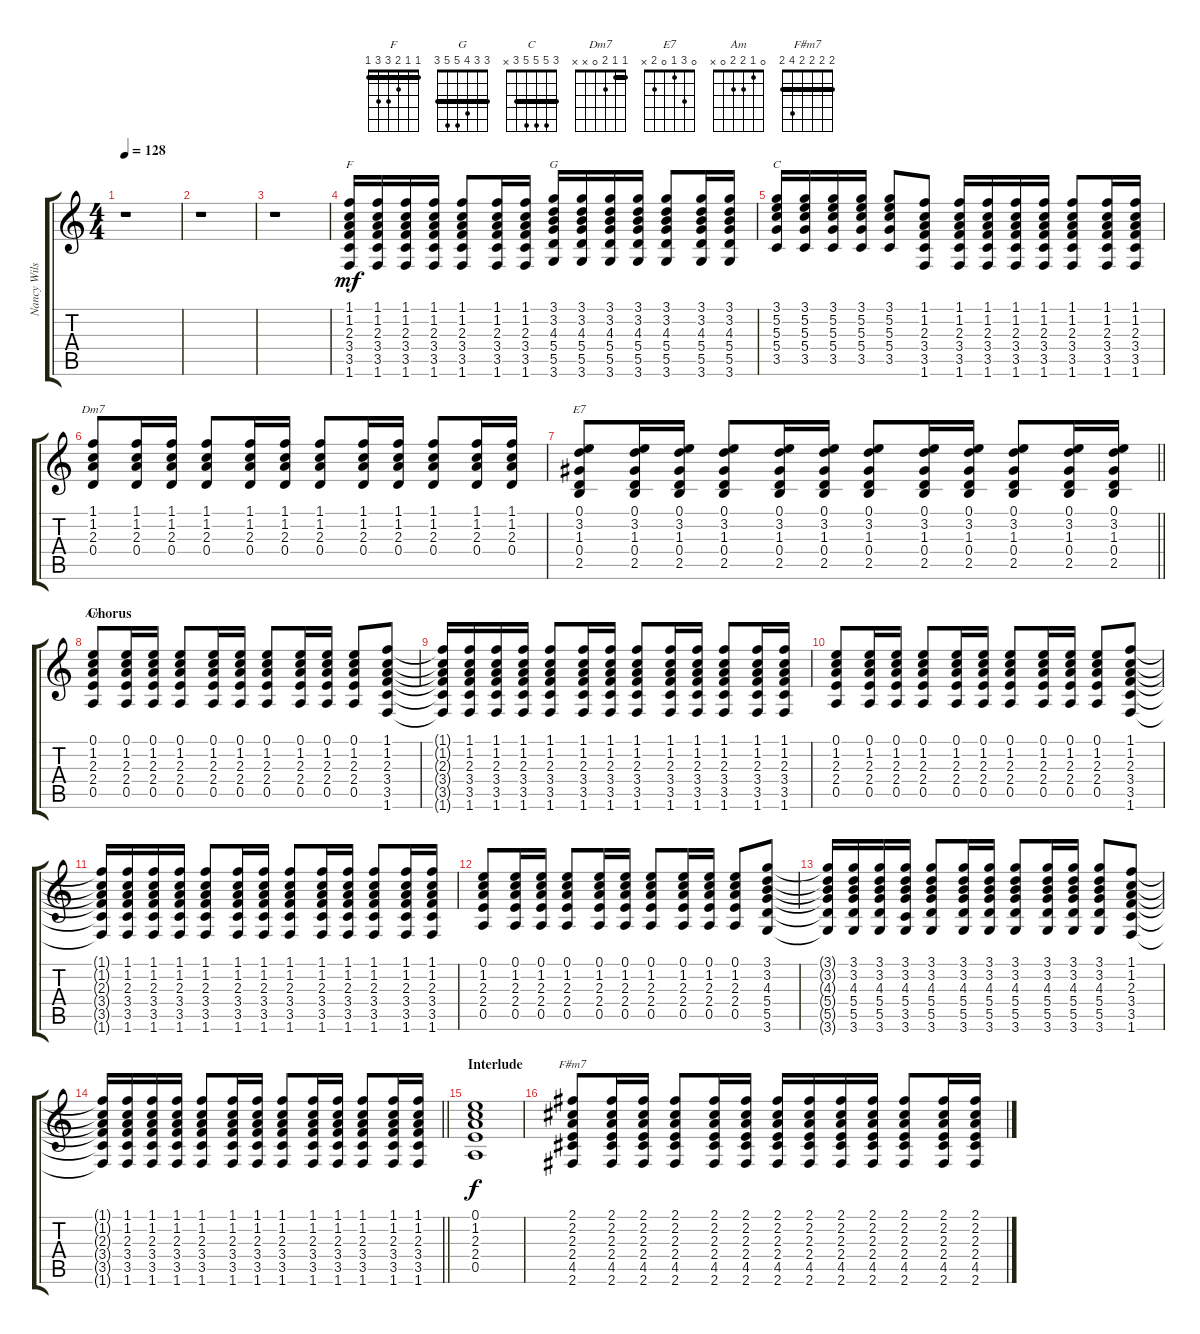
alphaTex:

\track ("Nancy Wilson" "Nancy Wils") {instrument acousticguitarsteel}
\staff {score tabs}
\tuning (E4 B3 G3 D3 A2 E2) {hide}
\chord ("F" 1 1 2 3 3 1) {barre 1}
\chord ("G" 3 3 4 5 5 3) {barre 3}
\chord ("C" 3 5 5 5 3 x) {barre 3}
\chord ("Dm7" 1 1 2 0 x x) {barre 1}
\chord ("E7" 0 3 1 0 2 x)
\chord ("Am" 0 1 2 2 0 x)
\chord ("F#m7" 2 2 2 2 4 2) {barre 2}
\ts (4 4)
\tempo 128
\clef g2
\ks c
r.1{dy mf} |
r.1 |
r.1 |
(1.1 1.2 2.3 3.4 3.5 1.6).16{ch "F"} (1.1 1.2 2.3 3.4 3.5 1.6).16 (1.1 1.2 2.3 3.4 3.5 1.6).16 (1.1 1.2 2.3 3.4 3.5 1.6).16 (1.1 1.2 2.3 3.4 3.5 1.6).8 (1.1 1.2 2.3 3.4 3.5 1.6).16 (1.1 1.2 2.3 3.4 3.5 1.6).16 (3.1 3.2 4.3 5.4 5.5 3.6).16{ch "G"} (3.1 3.2 4.3 5.4 5.5 3.6).16 (3.1 3.2 4.3 5.4 5.5 3.6).16 (3.1 3.2 4.3 5.4 5.5 3.6).16 (3.1 3.2 4.3 5.4 5.5 3.6).8 (3.1 3.2 4.3 5.4 5.5 3.6).16 (3.1 3.2 4.3 5.4 5.5 3.6).16 |
(3.1 5.2 5.3 5.4 3.5).16{ch "C"} (3.1 5.2 5.3 5.4 3.5).16 (3.1 5.2 5.3 5.4 3.5).16 (3.1 5.2 5.3 5.4 3.5).16 (3.1 5.2 5.3 5.4 3.5).8 (1.1 1.2 2.3 3.4 3.5 1.6).8 (1.1 1.2 2.3 3.4 3.5 1.6).16 (1.1 1.2 2.3 3.4 3.5 1.6).16 (1.1 1.2 2.3 3.4 3.5 1.6).16 (1.1 1.2 2.3 3.4 3.5 1.6).16 (1.1 1.2 2.3 3.4 3.5 1.6).8 (1.1 1.2 2.3 3.4 3.5 1.6).16 (1.1 1.2 2.3 3.4 3.5 1.6).16 |
(1.1 1.2 2.3 0.4).8{ch "Dm7"} (1.1 1.2 2.3 0.4).16 (1.1 1.2 2.3 0.4).16 (1.1 1.2 2.3 0.4).8 (1.1 1.2 2.3 0.4).16 (1.1 1.2 2.3 0.4).16 (1.1 1.2 2.3 0.4).8 (1.1 1.2 2.3 0.4).16 (1.1 1.2 2.3 0.4).16 (1.1 1.2 2.3 0.4).8 (1.1 1.2 2.3 0.4).16 (1.1 1.2 2.3 0.4).16 |
\barLineRight lightlight
(0.1 3.2 1.3 0.4 2.5).8{ch "E7"} (0.1 3.2 1.3 0.4 2.5).16 (0.1 3.2 1.3 0.4 2.5).16 (0.1 3.2 1.3 0.4 2.5).8 (0.1 3.2 1.3 0.4 2.5).16 (0.1 3.2 1.3 0.4 2.5).16 (0.1 3.2 1.3 0.4 2.5).8 (0.1 3.2 1.3 0.4 2.5).16 (0.1 3.2 1.3 0.4 2.5).16 (0.1 3.2 1.3 0.4 2.5).8 (0.1 3.2 1.3 0.4 2.5).16 (0.1 3.2 1.3 0.4 2.5).16 |
\section ("" "Chorus")
(0.1 1.2 2.3 2.4 0.5).8{ch "Am"} (0.1 1.2 2.3 2.4 0.5).16 (0.1 1.2 2.3 2.4 0.5).16 (0.1 1.2 2.3 2.4 0.5).8 (0.1 1.2 2.3 2.4 0.5).16 (0.1 1.2 2.3 2.4 0.5).16 (0.1 1.2 2.3 2.4 0.5).8 (0.1 1.2 2.3 2.4 0.5).16 (0.1 1.2 2.3 2.4 0.5).16 (0.1 1.2 2.3 2.4 0.5).8 (1.1 1.2 2.3 3.4 3.5 1.6).8 |
(1.1{t} 1.2{t} 2.3{t} 3.4{t} 3.5{t} 1.6{t}).16 (1.1 1.2 2.3 3.4 3.5 1.6).16 (1.1 1.2 2.3 3.4 3.5 1.6).16 (1.1 1.2 2.3 3.4 3.5 1.6).16 (1.1 1.2 2.3 3.4 3.5 1.6).8 (1.1 1.2 2.3 3.4 3.5 1.6).16 (1.1 1.2 2.3 3.4 3.5 1.6).16 (1.1 1.2 2.3 3.4 3.5 1.6).8 (1.1 1.2 2.3 3.4 3.5 1.6).16 (1.1 1.2 2.3 3.4 3.5 1.6).16 (1.1 1.2 2.3 3.4 3.5 1.6).8 (1.1 1.2 2.3 3.4 3.5 1.6).16 (1.1 1.2 2.3 3.4 3.5 1.6).16 |
(0.1 1.2 2.3 2.4 0.5).8 (0.1 1.2 2.3 2.4 0.5).16 (0.1 1.2 2.3 2.4 0.5).16 (0.1 1.2 2.3 2.4 0.5).8 (0.1 1.2 2.3 2.4 0.5).16 (0.1 1.2 2.3 2.4 0.5).16 (0.1 1.2 2.3 2.4 0.5).8 (0.1 1.2 2.3 2.4 0.5).16 (0.1 1.2 2.3 2.4 0.5).16 (0.1 1.2 2.3 2.4 0.5).8 (1.1 1.2 2.3 3.4 3.5 1.6).8 |
(1.1{t} 1.2{t} 2.3{t} 3.4{t} 3.5{t} 1.6{t}).16 (1.1 1.2 2.3 3.4 3.5 1.6).16 (1.1 1.2 2.3 3.4 3.5 1.6).16 (1.1 1.2 2.3 3.4 3.5 1.6).16 (1.1 1.2 2.3 3.4 3.5 1.6).8 (1.1 1.2 2.3 3.4 3.5 1.6).16 (1.1 1.2 2.3 3.4 3.5 1.6).16 (1.1 1.2 2.3 3.4 3.5 1.6).8 (1.1 1.2 2.3 3.4 3.5 1.6).16 (1.1 1.2 2.3 3.4 3.5 1.6).16 (1.1 1.2 2.3 3.4 3.5 1.6).8 (1.1 1.2 2.3 3.4 3.5 1.6).16 (1.1 1.2 2.3 3.4 3.5 1.6).16 |
(0.1 1.2 2.3 2.4 0.5).8 (0.1 1.2 2.3 2.4 0.5).16 (0.1 1.2 2.3 2.4 0.5).16 (0.1 1.2 2.3 2.4 0.5).8 (0.1 1.2 2.3 2.4 0.5).16 (0.1 1.2 2.3 2.4 0.5).16 (0.1 1.2 2.3 2.4 0.5).8 (0.1 1.2 2.3 2.4 0.5).16 (0.1 1.2 2.3 2.4 0.5).16 (0.1 1.2 2.3 2.4 0.5).8 (3.1 3.2 4.3 5.4 5.5 3.6).8 |
(3.1{t} 3.2{t} 4.3{t} 5.4{t} 5.5{t} 3.6{t}).16 (3.1 3.2 4.3 5.4 5.5 3.6).16 (3.1 3.2 4.3 5.4 5.5 3.6).16 (3.1 3.2 4.3 5.4 3.5 3.6).16 (3.1 3.2 4.3 5.4 5.5 3.6).8 (3.1 3.2 4.3 5.4 5.5 3.6).16 (3.1 3.2 4.3 5.4 5.5 3.6).16 (3.1 3.2 4.3 5.4 5.5 3.6).8 (3.1 3.2 4.3 5.4 5.5 3.6).16 (3.1 3.2 4.3 5.4 5.5 3.6).16 (3.1 3.2 4.3 5.4 5.5 3.6).8 (1.1 1.2 2.3 3.4 3.5 1.6).8 |
\barLineRight lightlight
(1.1{t} 1.2{t} 2.3{t} 3.4{t} 3.5{t} 1.6{t}).16 (1.1 1.2 2.3 3.4 3.5 1.6).16 (1.1 1.2 2.3 3.4 3.5 1.6).16 (1.1 1.2 2.3 3.4 3.5 1.6).16 (1.1 1.2 2.3 3.4 3.5 1.6).8 (1.1 1.2 2.3 3.4 3.5 1.6).16 (1.1 1.2 2.3 3.4 3.5 1.6).16 (1.1 1.2 2.3 3.4 3.5 1.6).8 (1.1 1.2 2.3 3.4 3.5 1.6).16 (1.1 1.2 2.3 3.4 3.5 1.6).16 (1.1 1.2 2.3 3.4 3.5 1.6).8 (1.1 1.2 2.3 3.4 3.5 1.6).16 (1.1 1.2 2.3 3.4 3.5 1.6).16 |
\section ("" "Interlude")
(0.1 1.2 2.3 2.4 0.5).1{dy f} |
(2.1 2.2 2.3 2.4 4.5 2.6).8{ch "F#m7"} (2.1 2.2 2.3 2.4 4.5 2.6).16 (2.1 2.2 2.3 2.4 4.5 2.6).16 (2.1 2.2 2.3 2.4 4.5 2.6).8 (2.1 2.2 2.3 2.4 4.5 2.6).16 (2.1 2.2 2.3 2.4 4.5 2.6).16 (2.1 2.2 2.3 2.4 4.5 2.6).16 (2.1 2.2 2.3 2.4 4.5 2.6).16 (2.1 2.2 2.3 2.4 4.5 2.6).16 (2.1 2.2 2.3 2.4 4.5 2.6).16 (2.1 2.2 2.3 2.4 4.5 2.6).8 (2.1 2.2 2.3 2.4 4.5 2.6).16 (2.1 2.2 2.3 2.4 4.5 2.6).16
